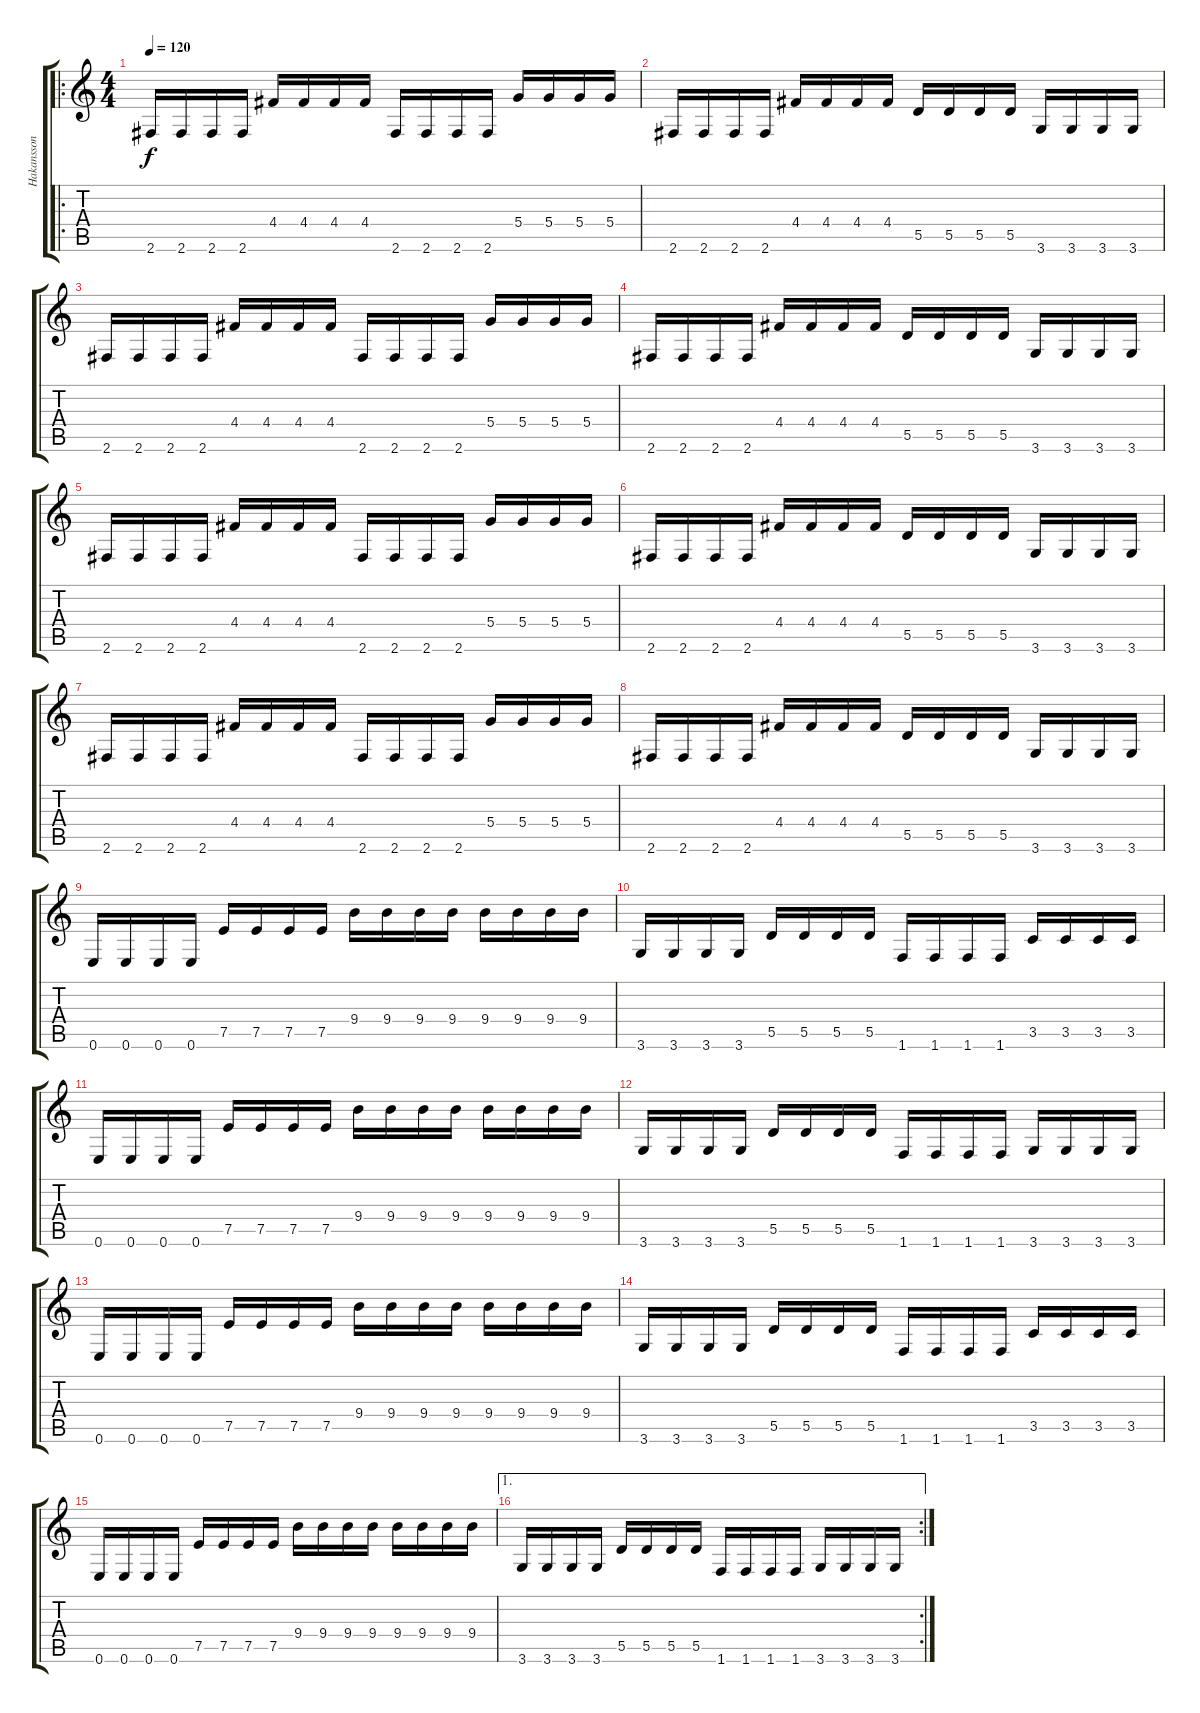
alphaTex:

\track ("Hakansson" "Hakansson") {instrument distortionguitar}
\staff {score tabs}
\tuning (E4 B3 G3 D3 A2 E2) {hide}
\ro
\ts (4 4)
\tempo 120
\clef g2
\ks c
2.6.16{dy f} 2.6.16 2.6.16 2.6.16 4.4.16 4.4.16 4.4.16 4.4.16 2.6.16 2.6.16 2.6.16 2.6.16 5.4.16 5.4.16 5.4.16 5.4.16 |
2.6.16 2.6.16 2.6.16 2.6.16 4.4.16 4.4.16 4.4.16 4.4.16 5.5.16 5.5.16 5.5.16 5.5.16 3.6.16 3.6.16 3.6.16 3.6.16 |
2.6.16 2.6.16 2.6.16 2.6.16 4.4.16 4.4.16 4.4.16 4.4.16 2.6.16 2.6.16 2.6.16 2.6.16 5.4.16 5.4.16 5.4.16 5.4.16 |
2.6.16 2.6.16 2.6.16 2.6.16 4.4.16 4.4.16 4.4.16 4.4.16 5.5.16 5.5.16 5.5.16 5.5.16 3.6.16 3.6.16 3.6.16 3.6.16 |
2.6.16 2.6.16 2.6.16 2.6.16 4.4.16 4.4.16 4.4.16 4.4.16 2.6.16 2.6.16 2.6.16 2.6.16 5.4.16 5.4.16 5.4.16 5.4.16 |
2.6.16 2.6.16 2.6.16 2.6.16 4.4.16 4.4.16 4.4.16 4.4.16 5.5.16 5.5.16 5.5.16 5.5.16 3.6.16 3.6.16 3.6.16 3.6.16 |
2.6.16 2.6.16 2.6.16 2.6.16 4.4.16 4.4.16 4.4.16 4.4.16 2.6.16 2.6.16 2.6.16 2.6.16 5.4.16 5.4.16 5.4.16 5.4.16 |
2.6.16 2.6.16 2.6.16 2.6.16 4.4.16 4.4.16 4.4.16 4.4.16 5.5.16 5.5.16 5.5.16 5.5.16 3.6.16 3.6.16 3.6.16 3.6.16 |
0.6.16 0.6.16 0.6.16 0.6.16 7.5.16 7.5.16 7.5.16 7.5.16 9.4.16 9.4.16 9.4.16 9.4.16 9.4.16 9.4.16 9.4.16 9.4.16 |
3.6.16 3.6.16 3.6.16 3.6.16 5.5.16 5.5.16 5.5.16 5.5.16 1.6.16 1.6.16 1.6.16 1.6.16 3.5.16 3.5.16 3.5.16 3.5.16 |
0.6.16 0.6.16 0.6.16 0.6.16 7.5.16 7.5.16 7.5.16 7.5.16 9.4.16 9.4.16 9.4.16 9.4.16 9.4.16 9.4.16 9.4.16 9.4.16 |
3.6.16 3.6.16 3.6.16 3.6.16 5.5.16 5.5.16 5.5.16 5.5.16 1.6.16 1.6.16 1.6.16 1.6.16 3.6.16 3.6.16 3.6.16 3.6.16 |
0.6.16 0.6.16 0.6.16 0.6.16 7.5.16 7.5.16 7.5.16 7.5.16 9.4.16 9.4.16 9.4.16 9.4.16 9.4.16 9.4.16 9.4.16 9.4.16 |
3.6.16 3.6.16 3.6.16 3.6.16 5.5.16 5.5.16 5.5.16 5.5.16 1.6.16 1.6.16 1.6.16 1.6.16 3.5.16 3.5.16 3.5.16 3.5.16 |
0.6.16 0.6.16 0.6.16 0.6.16 7.5.16 7.5.16 7.5.16 7.5.16 9.4.16 9.4.16 9.4.16 9.4.16 9.4.16 9.4.16 9.4.16 9.4.16 |
\ae 1
\rc 2
3.6.16 3.6.16 3.6.16 3.6.16 5.5.16 5.5.16 5.5.16 5.5.16 1.6.16 1.6.16 1.6.16 1.6.16 3.6.16 3.6.16 3.6.16 3.6.16
